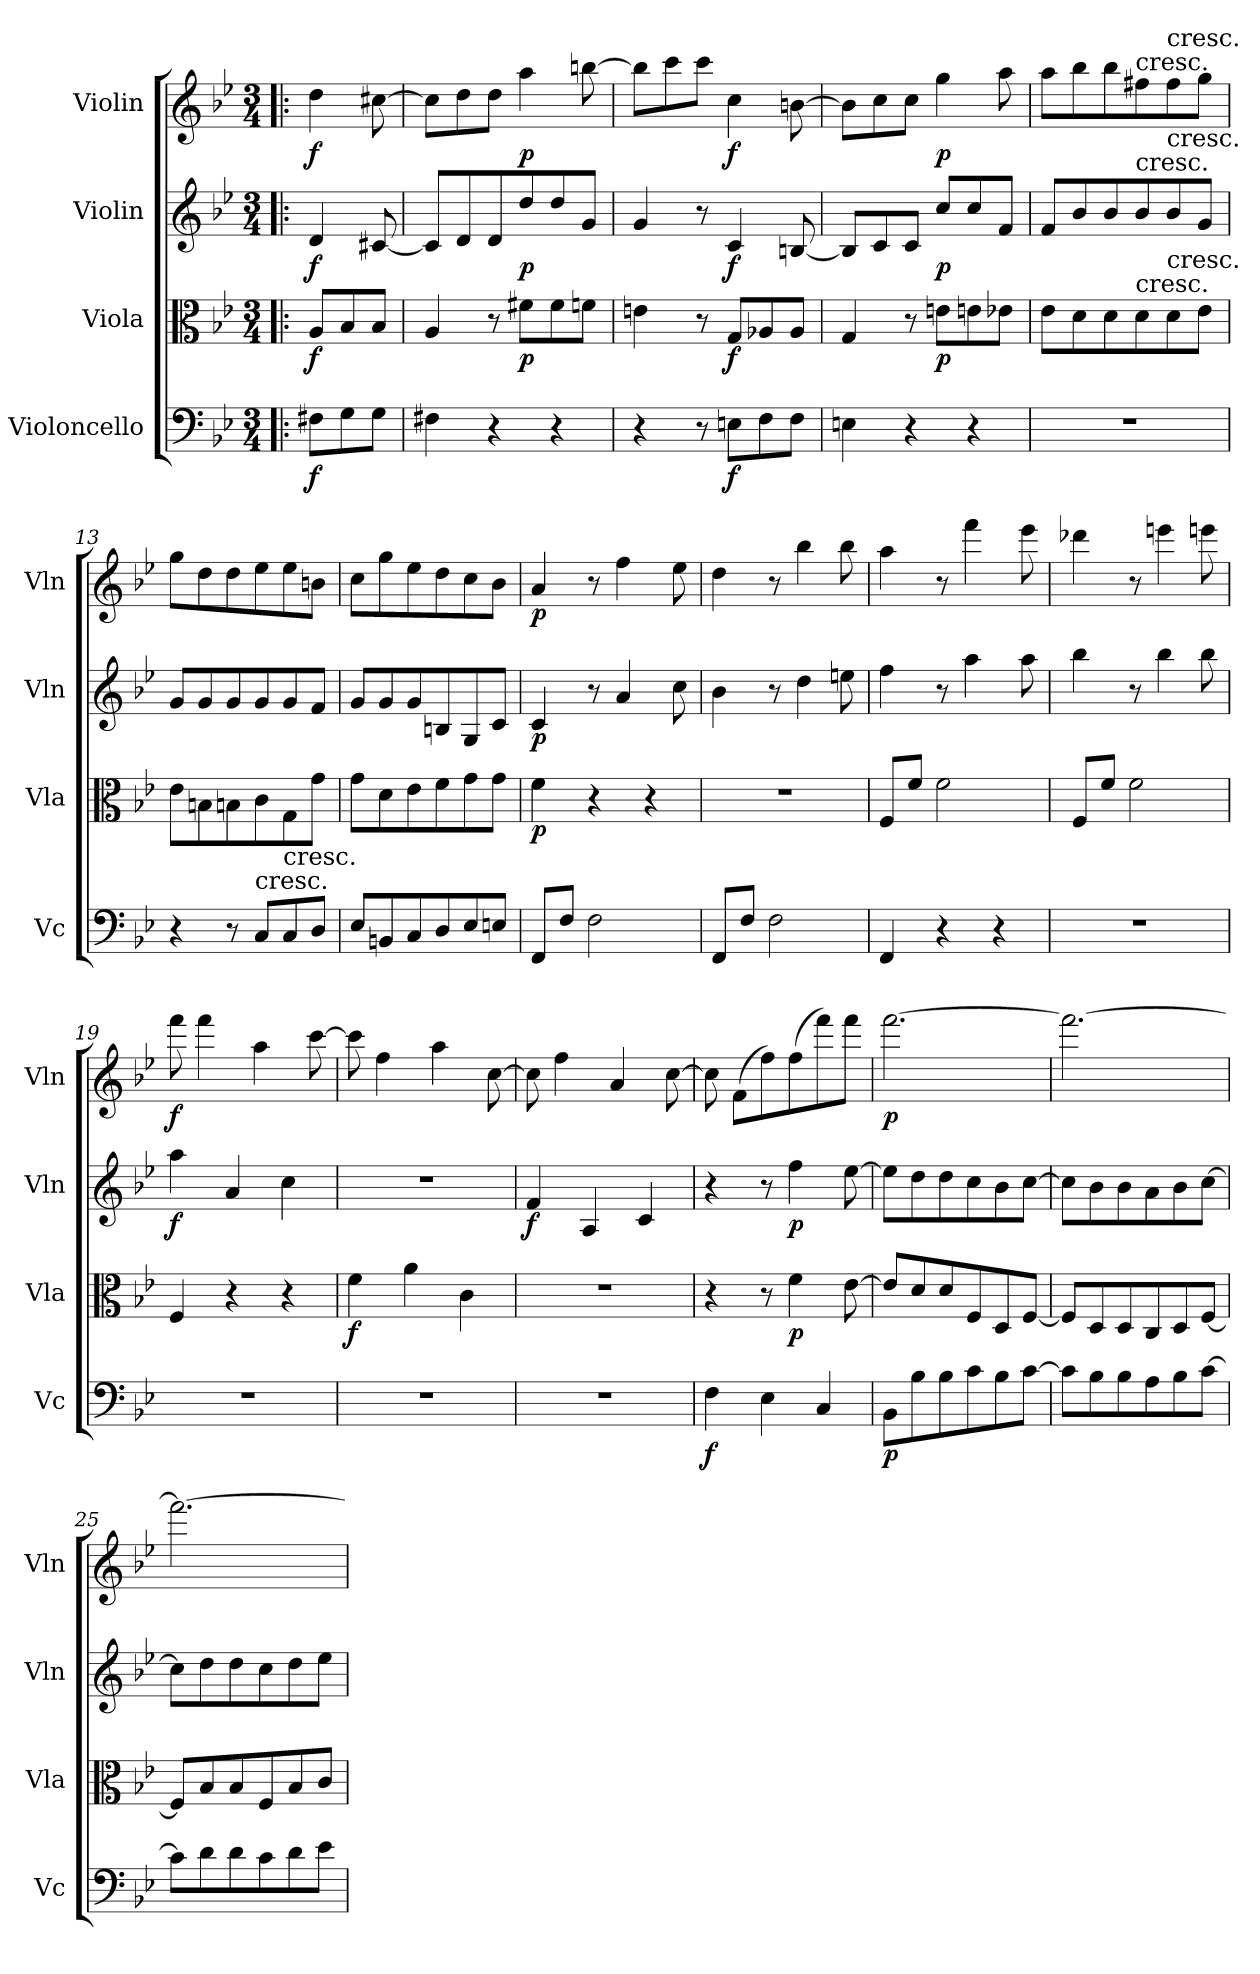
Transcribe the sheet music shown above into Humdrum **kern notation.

**kern	**dynam	**kern	**dynam	**kern	**dynam	**kern	**dynam
*part4	*part4	*part3	*part3	*part2	*part2	*part1	*part1
*staff4	*staff4	*staff3	*staff3	*staff2	*staff2	*staff1	*staff1
*I"Violoncello	*	*I"Viola	*	*I"Violin	*	*I"Violin	*
*I'Vc	*	*I'Vla	*	*I'Vln	*	*I'Vln	*
*clefF4	*	*clefC3	*	*clefG2	*	*clefG2	*
*k[b-e-]	*	*k[b-e-]	*	*k[b-e-]	*	*k[b-e-]	*
*B-:	*	*B-:	*	*B-:	*	*B-:	*
*M3/4	*	*M3/4	*	*M3/4	*	*M3/4	*
=!|:	=!|:	=!|:	=!|:	=!|:	=!|:	=!|:	=!|:
8F#X\L	f	8A/L	f	4d/	f	4dd\	f
8G\	.	8B-/	.	.	.	.	.
8G\J	.	8B-/J	.	[8c#X/	.	[8cc#X\	.
=9	=9	=9	=9	=9	=9	=9	=9
4F#X\	.	4A/	.	8c#/L]	.	8cc#\L]	.
.	.	.	.	8d/	.	8dd\	.
4r	.	8r	.	8d/	.	8dd\J	.
.	.	8f#X\L	p	8dd/	p	4aa\	p
4r	.	8f#\	.	8dd/	.	.	.
.	.	8fn\J	.	8g/J	.	[8bbn\	.
=10	=10	=10	=10	=10	=10	=10	=10
4r	.	4en\	.	4g/	.	8bb\L]	.
.	.	.	.	.	.	8ccc\	.
8r	.	8r	.	8r	.	8ccc\J	.
8En\L	f	8G/L	f	4c/	f	4cc\	f
8F\	.	8A-X/	.	.	.	.	.
8F\J	.	8A-/J	.	[8Bn/	.	[8bn\	.
=11	=11	=11	=11	=11	=11	=11	=11
4En\	.	4G/	.	8B/L]	.	8b\L]	.
.	.	.	.	8c/	.	8cc\	.
4r	.	8r	.	8c/J	.	8cc\J	.
.	.	8en\L	p	8cc/L	p	4gg\	p
4r	.	8en\	.	8cc/	.	.	.
.	.	8e-X\J	.	8f/J	.	8aa\	.
=12	=12	=12	=12	=12	=12	=12	=12
2.r	.	8e-\L	.	8f/L	.	8aa\L	.
.	.	8d\	.	8b-/	.	8bb-\	.
.	.	8d\	.	8b-/	.	8bb-\	.
!	!	!	!	!	!	!LO:TX:t=cresc.	!
!	!	!	!	!LO:TX:t=cresc.	!	!	!
!	!	!LO:TX:t=cresc.	!	!	!	!	!
.	.	8d\	.	8b-/	.	8ff#X\	.
!	!	!	!	!	!	!LO:TX:t=cresc.	!
!	!	!	!	!LO:TX:t=cresc.	!	!	!
!	!	!LO:TX:t=cresc.	!	!	!	!	!
.	.	8d\	.	8b-/	.	8ff#\	.
.	.	8e-\J	.	8g/J	.	8gg\J	.
=13	=13	=13	=13	=13	=13	=13	=13
4r	.	8e-\L	.	8g/L	.	8gg\L	.
.	.	8Bn\	.	8g/	.	8dd\	.
8r	.	8Bn\	.	8g/	.	8dd\	.
!LO:TX:t=cresc.	!	!	!	!	!	!	!
8C/L	.	8c\	.	8g/	.	8ee-\	.
!LO:TX:t=cresc.	!	!	!	!	!	!	!
8C/	.	8G\	.	8g/	.	8ee-\	.
8D/J	.	8g\J	.	8f/J	.	8bn\J	.
=14	=14	=14	=14	=14	=14	=14	=14
8E-/L	.	8g\L	.	8g/L	.	8cc\L	.
8BBn/	.	8d\	.	8g/	.	8gg\	.
8C/	.	8e-\	.	8g/	.	8ee-\	.
8D/	.	8f\	.	8Bn/	.	8dd\	.
8E-/	.	8g\	.	8G/	.	8cc\	.
8En/J	.	8g\J	.	8c/J	.	8b-\J	.
=15	=15	=15	=15	=15	=15	=15	=15
8FF/L	.	4f\	p	4c/	p	4a/	p
8F/J	.	.	.	.	.	.	.
2F\	.	4r	.	8r	.	8r	.
.	.	.	.	4a/	.	4ff\	.
.	.	4r	.	.	.	.	.
.	.	.	.	8cc\	.	8ee-\	.
=16	=16	=16	=16	=16	=16	=16	=16
8FF/L	.	2.r	.	4b-\	.	4dd\	.
8F/J	.	.	.	.	.	.	.
2F\	.	.	.	8r	.	8r	.
.	.	.	.	4dd\	.	4bb-\	.
.	.	.	.	8een\	.	8bb-\	.
=17	=17	=17	=17	=17	=17	=17	=17
4FF/	.	8F/L	.	4ff\	.	4aa\	.
.	.	8f/J	.	.	.	.	.
4r	.	2f\	.	8r	.	8r	.
.	.	.	.	4aa\	.	4fff\	.
4r	.	.	.	.	.	.	.
.	.	.	.	8aa\	.	8eee-\	.
=18	=18	=18	=18	=18	=18	=18	=18
2.r	.	8F/L	.	4bb-\	.	4ddd-X\	.
.	.	8f/J	.	.	.	.	.
.	.	2f\	.	8r	.	8r	.
.	.	.	.	4bb-\	.	4eeen\	.
.	.	.	.	8bb-\	.	8eeen\	.
=19	=19	=19	=19	=19	=19	=19	=19
2.r	.	4F/	.	4aa\	f	8fff\	f
.	.	.	.	.	.	4fff\	.
.	.	4r	.	4a/	.	.	.
.	.	.	.	.	.	4aa\	.
.	.	4r	.	4cc\	.	.	.
.	.	.	.	.	.	[8ccc\	.
=20	=20	=20	=20	=20	=20	=20	=20
2.r	.	4f\	f	2.r	.	8ccc\]	.
.	.	.	.	.	.	4ff\	.
.	.	4a\	.	.	.	.	.
.	.	.	.	.	.	4aa\	.
.	.	4c\	.	.	.	.	.
.	.	.	.	.	.	[8cc\	.
=21	=21	=21	=21	=21	=21	=21	=21
2.r	.	2.r	.	4f/	f	8cc\]	.
.	.	.	.	.	.	4ff\	.
.	.	.	.	4A/	.	.	.
.	.	.	.	.	.	4a/	.
.	.	.	.	4c/	.	.	.
.	.	.	.	.	.	[8cc\	.
=22	=22	=22	=22	=22	=22	=22	=22
4F\	f	4r	.	4r	.	8cc\]	.
.	.	.	.	.	.	(8f\L	.
4E-\	.	8r	.	8r	.	8ff\)	.
.	.	4f\	p	4ff\	p	(8ff\	.
4C/	.	.	.	.	.	8fff\)	.
.	.	[8e-\	.	[8ee-\	.	8fff\J	.
=23	=23	=23	=23	=23	=23	=23	=23
8BB-\L	p	8e-/L]	.	8ee-\L]	.	[2.fff\	p
8B-\	.	8d/	.	8dd\	.	.	.
8B-\	.	8d/	.	8dd\	.	.	.
8c\	.	8F/	.	8cc\	.	.	.
8B-\	.	8D/	.	8b-\	.	.	.
[8c\J	.	[8F/J	.	[8cc\J	.	.	.
=24	=24	=24	=24	=24	=24	=24	=24
8c\L]	.	8F/L]	.	8cc\L]	.	2.fff\_	.
8B-\	.	8D/	.	8b-\	.	.	.
8B-\	.	8D/	.	8b-\	.	.	.
8A\	.	8C/	.	8a\	.	.	.
8B-\	.	8D/	.	8b-\	.	.	.
[8c\J	.	[8F/J	.	[8cc\J	.	.	.
=25	=25	=25	=25	=25	=25	=25	=25
8c\L]	.	8F/L]	.	8cc\L]	.	2.fff\_	.
8d\	.	8B-/	.	8dd\	.	.	.
8d\	.	8B-/	.	8dd\	.	.	.
8c\	.	8F/	.	8cc\	.	.	.
8d\	.	8B-/	.	8dd\	.	.	.
8e-\J	.	8c/J	.	8ee-\J	.	.	.
=	=	=	=	=	=	=	=
*-	*-	*-	*-	*-	*-	*-	*-
